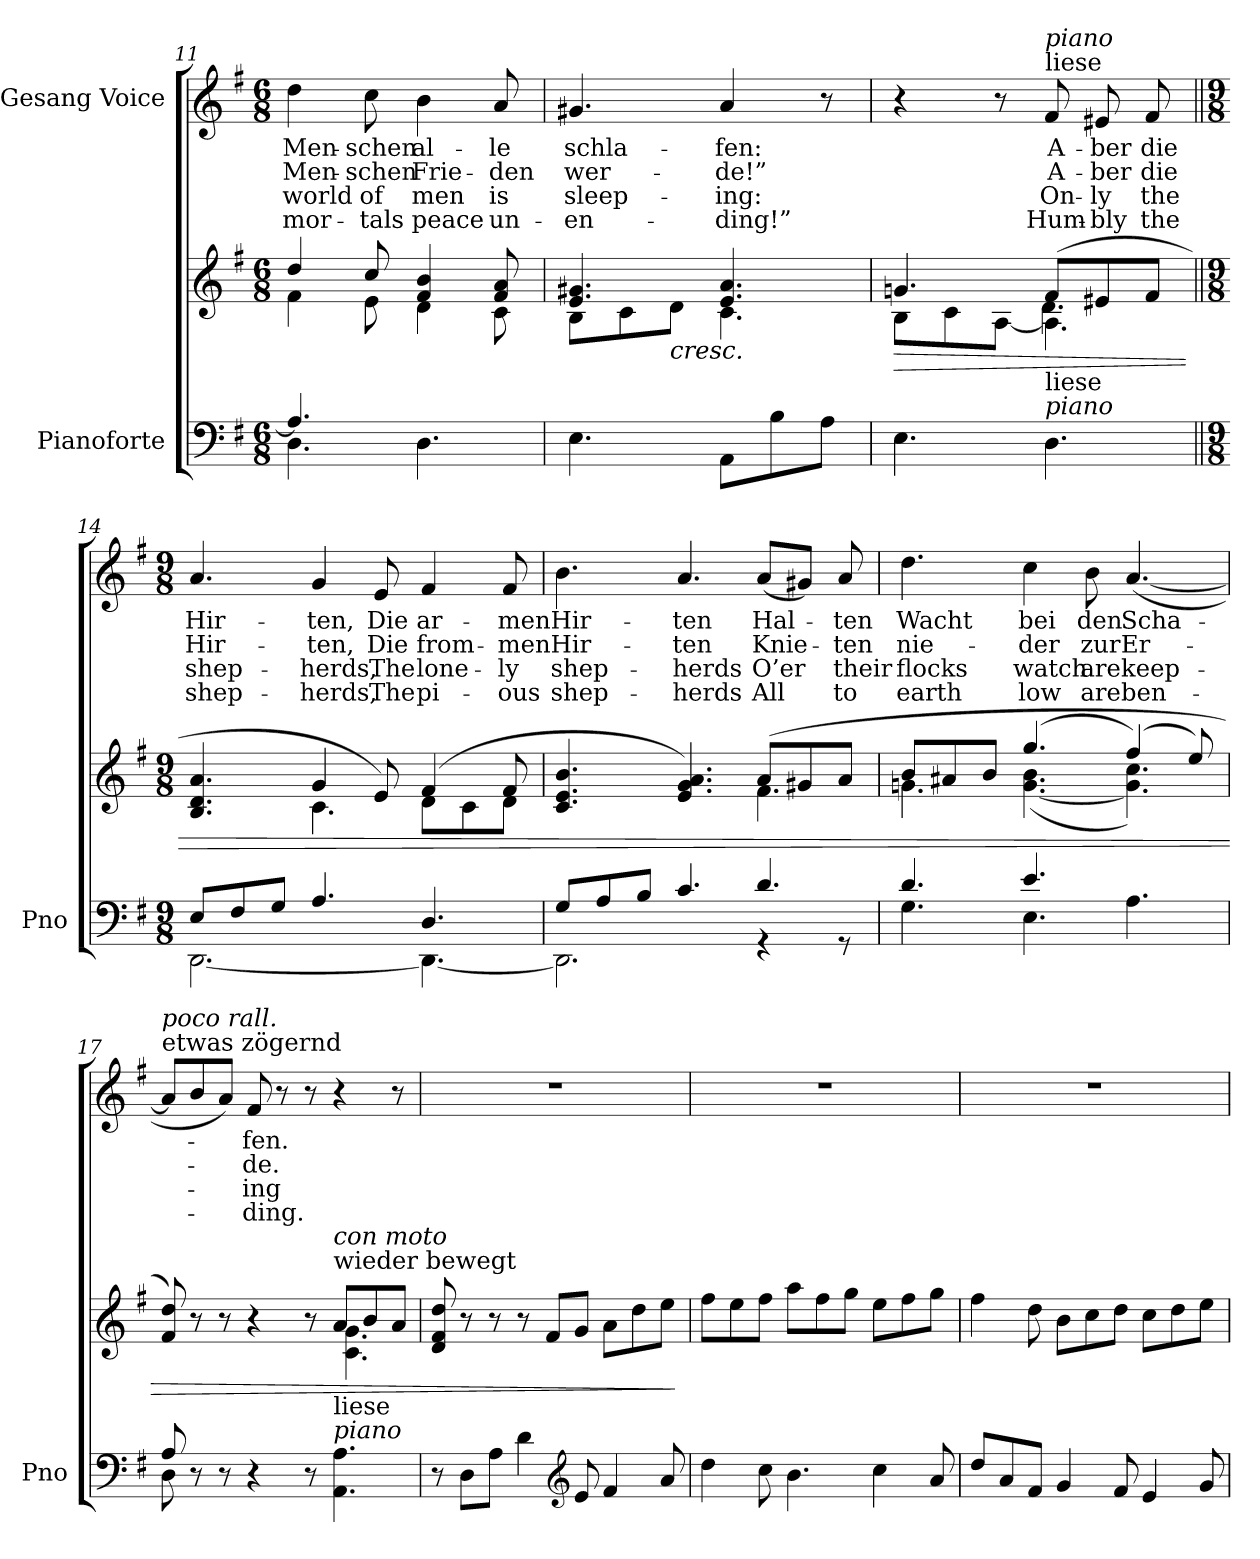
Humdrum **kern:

**kern	**kern	**dynam	**kern	**text	**text	**text	**text
*part2	*part2	*part2	*part1	*part1	*part1	*part1	*part1
*staff3	*staff2	*staff2/3	*staff1	*staff1	*staff1	*staff1	*staff1
*I"Pianoforte	*	*	*I"Gesang Voice	*	*	*	*
*I'Pno	*	*	*	*	*	*	*
*clefF4	*clefG2	*	*clefG2	*	*	*	*
*k[f#]	*k[f#]	*	*k[f#]	*	*	*	*
*M6/8	*M6/8	*	*M6/8	*	*	*	*
=11	=11	=11	=11	=11	=11	=11	=11
*^	*^	*	*	*	*	*	*
!	!	!	!	!	!	!LO:LY:b	!LO:LY:b	!LO:LY:b	!LO:LY:b
4.A/]	4.D\	4dd/	4f#\	.	4dd\	Men-	Men-	world	mor-
!	!	!	!	!	!	!LO:LY:b	!LO:LY:b	!LO:LY:b	!LO:LY:b
.	.	8cc/	8e\	.	8cc\	-schen	-schen	of	-tals
!	!	!	!	!	!	!LO:LY:b	!LO:LY:b	!LO:LY:b	!LO:LY:b
4.ryy	4.D\	4f#/ 4b/	4d\	.	4b\	al-	Frie-	men	peace
!	!	!	!	!	!	!LO:LY:b	!LO:LY:b	!LO:LY:b	!LO:LY:b
.	.	8f#/ 8a/	8c\	.	8a/	-le	-den	is	un-
*v	*v	*	*	*	*	*	*	*	*
=12	=12	=12	=12	=12	=12	=12	=12	=12
!	!	!	!	!	!LO:LY:b	!LO:LY:b	!LO:LY:b	!LO:LY:b
4.E\	4.e/ 4.g#X/	8B\L	.	4.g#X/	schla-	wer-	sleep-	-en-
.	.	8c\	.	.	.	.	.	.
!	!	!	!LO:HP:b	!	!	!	!	!
.	.	8d\J	<	.	.	.	.	.
!	!	!	!	!	!LO:LY:b	!LO:LY:b	!LO:LY:b	!LO:LY:b
8AA\L	4.e/ 4.a/	4.c\	.	4a/	-fen:	-de!”	-ing:	-ding!”
8B\	.	.	.	.	.	.	.	.
8A\J	.	.	.	8r	.	.	.	.
*	*v	*v	*	*	*	*	*	*
=13	=13	=13	=13	=13	=13	=13	=13
!	!	!LO:HP:b	!	!	!	!	!
*	*^	*	*	*	*	*	*
*	*	*^	*	*	*	*	*	*
4.E\	4.gn/	8B\L	4.ryy	>	4r	.	.	.	.
.	.	8c\	.	.	.	.	.	.	.
.	.	[8A\J	.	.	8r	.	.	.	.
!	!	!	!	!	!LO:TX:a:t=liese	!	!	!	!
!	!	!	!	!	!LO:TX:a:i:t=piano	!	!	!	!
!	!LO:TX:b:t=liese	!	!	!	!	!	!	!	!
!	!LO:TX:b:i:t=piano	!	!	!	!	!	!	!	!
!	!	!	!	!	!	!LO:LY:b	!LO:LY:b	!LO:LY:b	!LO:LY:b
4.D\	(>8f#/L	4.A\]	4.d\	[	8f#/	A-	A-	On-	Hum-
!	!	!	!	!	!	!LO:LY:b	!LO:LY:b	!LO:LY:b	!LO:LY:b
.	8e#X/	.	.	.	8e#X/	-ber	-ber	-ly	-bly
!	!	!	!	!	!	!LO:LY:b	!LO:LY:b	!LO:LY:b	!LO:LY:b
.	8f#/J	.	.	.	8f#/	die	die	the	the
*	*v	*v	*v	*	*	*	*	*	*
!!LO:PB:g=z
=14||	=14||	=14||	=14||	=14||	=14||	=14||	=14||
*M9/8	*M9/8	*	*M9/8	*	*	*	*
*^	*^	*	*	*	*	*	*
!	!	!	!	!	!	!LO:LY:b	!LO:LY:b	!LO:LY:b	!LO:LY:b
8E/L	[2.DD\	4.B/ 4.d/ 4.a/	4.ryy	.	4.a/	Hir-	Hir-	shep-	shep-
8F#/	.	.	.	.	.	.	.	.	.
8G/J	.	.	.	.	.	.	.	.	.
!	!	!	!	!	!	!LO:LY:b	!LO:LY:b	!LO:LY:b	!LO:LY:b
4.A/	.	4g/	4.c\	.	4g/	-ten,	-ten,	-herds,	-herds,
!	!	!	!	!	!	!LO:LY:b	!LO:LY:b	!LO:LY:b	!LO:LY:b
.	.	8e/)	.	.	8e/	Die	Die	The	The
!	!	!	!	!	!	!LO:LY:b	!LO:LY:b	!LO:LY:b	!LO:LY:b
4.D/	4.DD\_	(>4f#/	8d\L	.	4f#/	ar-	from-	lone-	pi-
.	.	.	8c\	.	.	.	.	.	.
!	!	!	!	!	!	!LO:LY:b	!LO:LY:b	!LO:LY:b	!LO:LY:b
.	.	8f#/	8d\J	.	8f#/	-men	-men	-ly	-ous
=15	=15	=15	=15	=15	=15	=15	=15	=15	=15
!	!	!	!	!	!	!LO:LY:b	!LO:LY:b	!LO:LY:b	!LO:LY:b
8G/L	2.DD\]	4.c/ 4.e/ 4.b/	2.ryy	.	4.b\	Hir-	Hir-	shep-	shep-
8A/	.	.	.	.	.	.	.	.	.
8B/J	.	.	.	.	.	.	.	.	.
!	!	!	!	!	!	!LO:LY:b	!LO:LY:b	!LO:LY:b	!LO:LY:b
4.c/	.	4.e/ 4.g/ 4.a/)	.	.	4.a/	-ten	-ten	-herds	-herds
!	!	!	!	!	!	!LO:LY:b	!LO:LY:b	!LO:LY:b	!LO:LY:b
4.d/	4r	(>8a/L	4.f#\	.	(<8a/L	Hal-	Knie-	O’er	All
.	.	8g#X/	.	.	8g#X/J)	.	.	.	.
!	!	!	!	!	!	!LO:LY:b	!LO:LY:b	!LO:LY:b	!LO:LY:b
.	8r	8a/J	.	.	8a/	-ten	-ten	their	to
=16	=16	=16	=16	=16	=16	=16	=16	=16	=16
!	!	!	!	!	!	!LO:LY:b	!LO:LY:b	!LO:LY:b	!LO:LY:b
4.d/	4.G\	8b/L	4.gn\	.	4.dd\	Wacht	nie-	flocks	earth
.	.	8a#X/	.	.	.	.	.	.	.
.	.	8b/J	.	.	.	.	.	.	.
!	!	!	!	!	!	!LO:LY:b	!LO:LY:b	!LO:LY:b	!LO:LY:b
4.e/	4.E\	(>4.gg/	(<[4.g\ 4.b\	.	4cc\	bei	-der	watch	low
!	!	!	!	!	!	!LO:LY:b	!LO:LY:b	!LO:LY:b	!LO:LY:b
.	.	.	.	.	8b\	den	zur	are	are
!	!	!	!	!	!	!LO:LY:b	!LO:LY:b	!LO:LY:b	!LO:LY:b
4.ryy	4.A\	(>4ff#/)	4.g\] 4.cc\)	.	(<[4.a/	Scha-	Er-	keep-	ben-
.	.	8ee/)	.	.	.	.	.	.	.
!!LO:LB:g=z
=17	=17	=17	=17	=17	=17	=17	=17	=17	=17
!	!	!	!	!	!LO:TX:a:t=etwas zögernd	!	!	!	!
!	!	!	!	!	!LO:TX:a:i:t=poco rall.	!	!	!	!
8A/	8D\	8f#/ 8dd/)	2.ryy	.	8a/L]	.	.	.	.
8r	8ryy	8r	.	.	8b/	.	.	.	.
8r	8ryy	8r	.	.	8a/J)	.	.	.	.
!	!	!	!	!	!	!LO:LY:b	!LO:LY:b	!LO:LY:b	!LO:LY:b
4r	2.ryy	4r	.	.	8f#/	-fen.	-de.	-ing	-ding.
.	.	.	.	.	8r	.	.	.	.
8r	.	8r	.	.	8r	.	.	.	.
!	!	!LO:TX:b:t=liese	!	!	!	!	!	!	!
!	!	!LO:TX:b:i:t=piano	!	!	!	!	!	!	!
!	!	!LO:TX:a:t=wieder bewegt	!	!	!	!	!	!	!
!	!	!LO:TX:a:i:t=con moto	!	!	!	!	!	!	!
4.AA\ 4.A\	.	8a/L	4.c\ 4.g\	.	4r	.	.	.	.
.	.	8b/	.	.	.	.	.	.	.
.	.	8a/J	.	.	8r	.	.	.	.
*v	*v	*	*	*	*	*	*	*	*
*	*v	*v	*	*	*	*	*	*
=18	=18	=18	=18	=18	=18	=18	=18
8r	8d/ 8f#/ 8dd/	.	8%9r	.	.	.	.
8D\L	8r	.	.	.	.	.	.
8A\J	8r	.	.	.	.	.	.
4d\	8r	.	.	.	.	.	.
.	8f#/L	.	.	.	.	.	.
*clefG2	*	*	*	*	*	*	*
8e/	8g/J	.	.	.	.	.	.
4f#/	8a\L	.	.	.	.	.	.
.	8dd\	.	.	.	.	.	.
8a/	8ee\J	.	.	.	.	.	.
.	.	]	.	.	.	.	.
=19	=19	=19	=19	=19	=19	=19	=19
4dd\	8ff#\L	.	8%9r	.	.	.	.
.	8ee\	.	.	.	.	.	.
8cc\	8ff#\J	.	.	.	.	.	.
4.b\	8aa\L	.	.	.	.	.	.
.	8ff#\	.	.	.	.	.	.
.	8gg\J	.	.	.	.	.	.
4cc\	8ee\L	.	.	.	.	.	.
.	8ff#\	.	.	.	.	.	.
8a/	8gg\J	.	.	.	.	.	.
=20	=20	=20	=20	=20	=20	=20	=20
8dd/L	4ff#\	.	8%9r	.	.	.	.
8a/	.	.	.	.	.	.	.
8f#/J	8dd\	.	.	.	.	.	.
4g/	8b\L	.	.	.	.	.	.
.	8cc\	.	.	.	.	.	.
8f#/	8dd\J	.	.	.	.	.	.
4e/	8cc\L	.	.	.	.	.	.
.	8dd\	.	.	.	.	.	.
8g/	8ee\J	.	.	.	.	.	.
=	=	=	=	=	=	=	=
*-	*-	*-	*-	*-	*-	*-	*-
